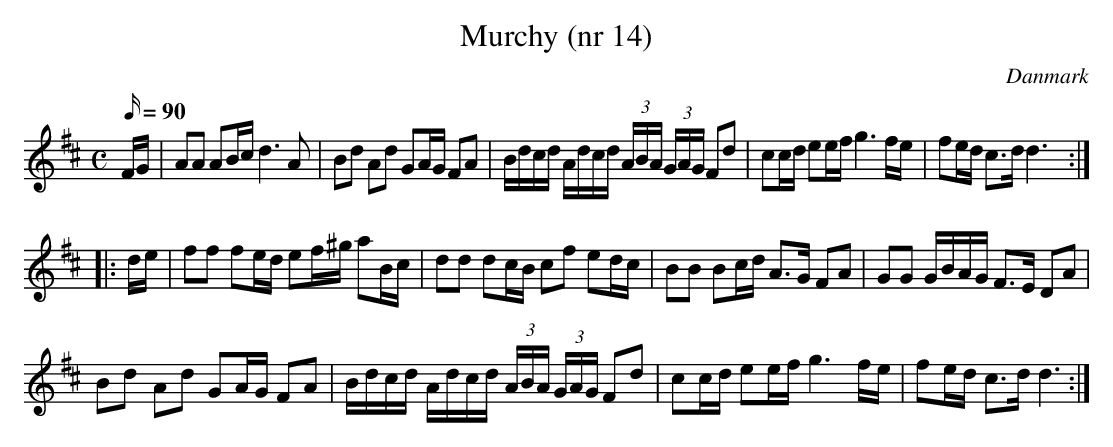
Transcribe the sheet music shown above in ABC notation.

X:1
T:Murchy (nr 14)
L:1/16
M:C
O:Danmark
K:D
Q:90
FG|\
A2A2 A2Bc d6 A2 | B2d2 A2d2 G2AG F2A2 |\
Bdcd Adcd (3ABA (3GAG F2d2 | \
c2cd e2ef g6 fe | f2ed c3d d6 ::
de |f2f2 f2ed  e2f^g a2Bc | d2d2 d2cB  c2f2 e2dc | \
B2B2 B2cd  A3G   F2A2 | G2G2 GBAG  F3E  D2A2 |
B2d2 A2d2  G2AG  F2A2 | Bdcd Adcd  (3ABA (3GAG  F2d2 |\
c2cd e2ef  g6 fe | f2ed c3d   d6 :|
